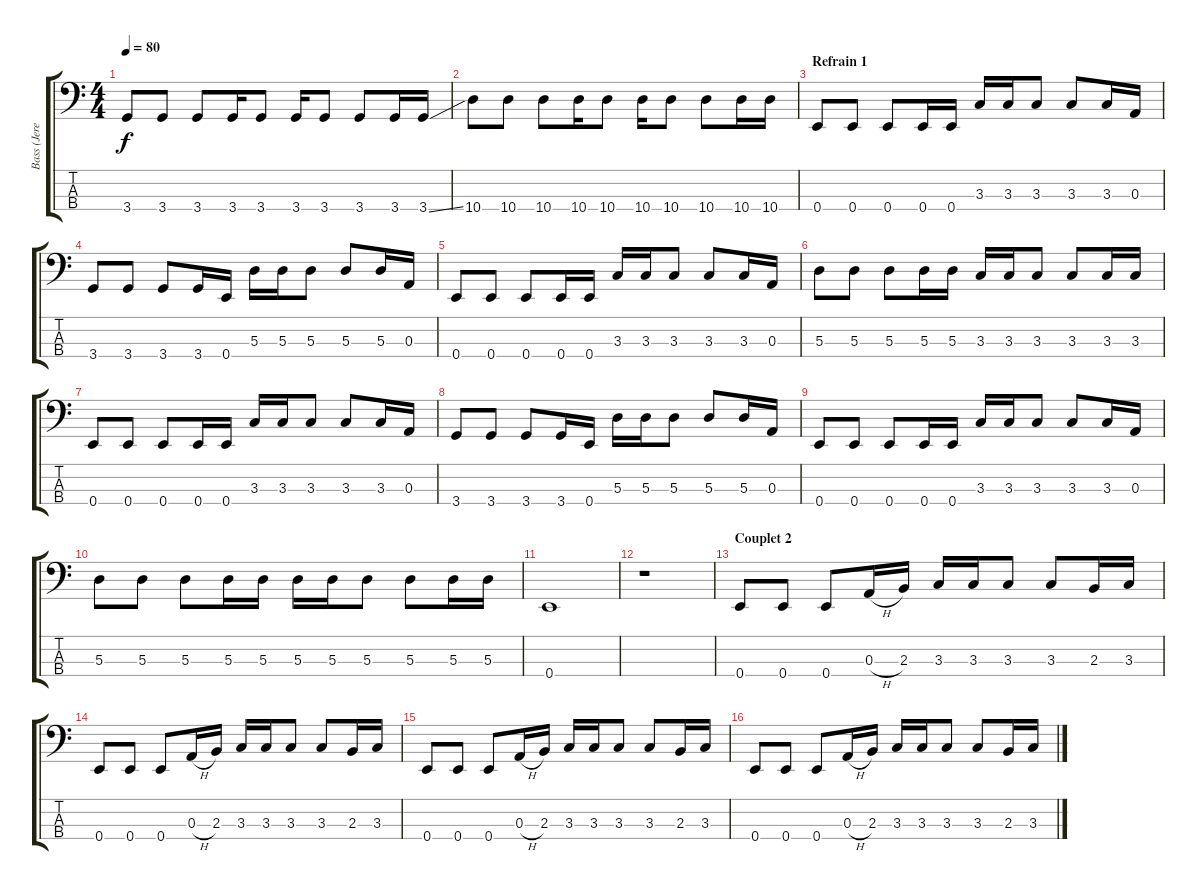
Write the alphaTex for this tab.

\track ("Bass (Jeremy)" "Bass (Jere") {instrument electricbassfinger}
\staff {score tabs}
\tuning (G2 D2 A1 E1) {hide}
\ts (4 4)
\tempo 80
\clef f4
\ks c
3.4.8{dy f} 3.4.8 3.4.8 3.4.16 3.4.8 3.4.16 3.4.8 3.4.8 3.4.16 3.4{ss}.16 |
10.4.8 10.4.8 10.4.8 10.4.16 10.4.8 10.4.16 10.4.8 10.4.8 10.4.16 10.4.16 |
\section ("" "Refrain 1")
0.4.8 0.4.8 0.4.8 0.4.16 0.4.16 3.3.16 3.3.16 3.3.8 3.3.8 3.3.16 0.3.16 |
3.4.8 3.4.8 3.4.8 3.4.16 0.4.16 5.3.16 5.3.16 5.3.8 5.3.8 5.3.16 0.3.16 |
0.4.8 0.4.8 0.4.8 0.4.16 0.4.16 3.3.16 3.3.16 3.3.8 3.3.8 3.3.16 0.3.16 |
5.3.8 5.3.8 5.3.8 5.3.16 5.3.16 3.3.16 3.3.16 3.3.8 3.3.8 3.3.16 3.3.16 |
0.4.8 0.4.8 0.4.8 0.4.16 0.4.16 3.3.16 3.3.16 3.3.8 3.3.8 3.3.16 0.3.16 |
3.4.8 3.4.8 3.4.8 3.4.16 0.4.16 5.3.16 5.3.16 5.3.8 5.3.8 5.3.16 0.3.16 |
0.4.8 0.4.8 0.4.8 0.4.16 0.4.16 3.3.16 3.3.16 3.3.8 3.3.8 3.3.16 0.3.16 |
5.3.8 5.3.8 5.3.8 5.3.16 5.3.16 5.3.16 5.3.16 5.3.8 5.3.8 5.3.16 5.3.16 |
0.4.1 |
r.1 |
\section ("" "Couplet 2")
0.4.8 0.4.8 0.4.8 0.3{h}.16 2.3.16 3.3.16 3.3.16 3.3.8 3.3.8 2.3.16 3.3.16 |
0.4.8 0.4.8 0.4.8 0.3{h}.16 2.3.16 3.3.16 3.3.16 3.3.8 3.3.8 2.3.16 3.3.16 |
0.4.8 0.4.8 0.4.8 0.3{h}.16 2.3.16 3.3.16 3.3.16 3.3.8 3.3.8 2.3.16 3.3.16 |
0.4.8 0.4.8 0.4.8 0.3{h}.16 2.3.16 3.3.16 3.3.16 3.3.8 3.3.8 2.3.16 3.3.16
